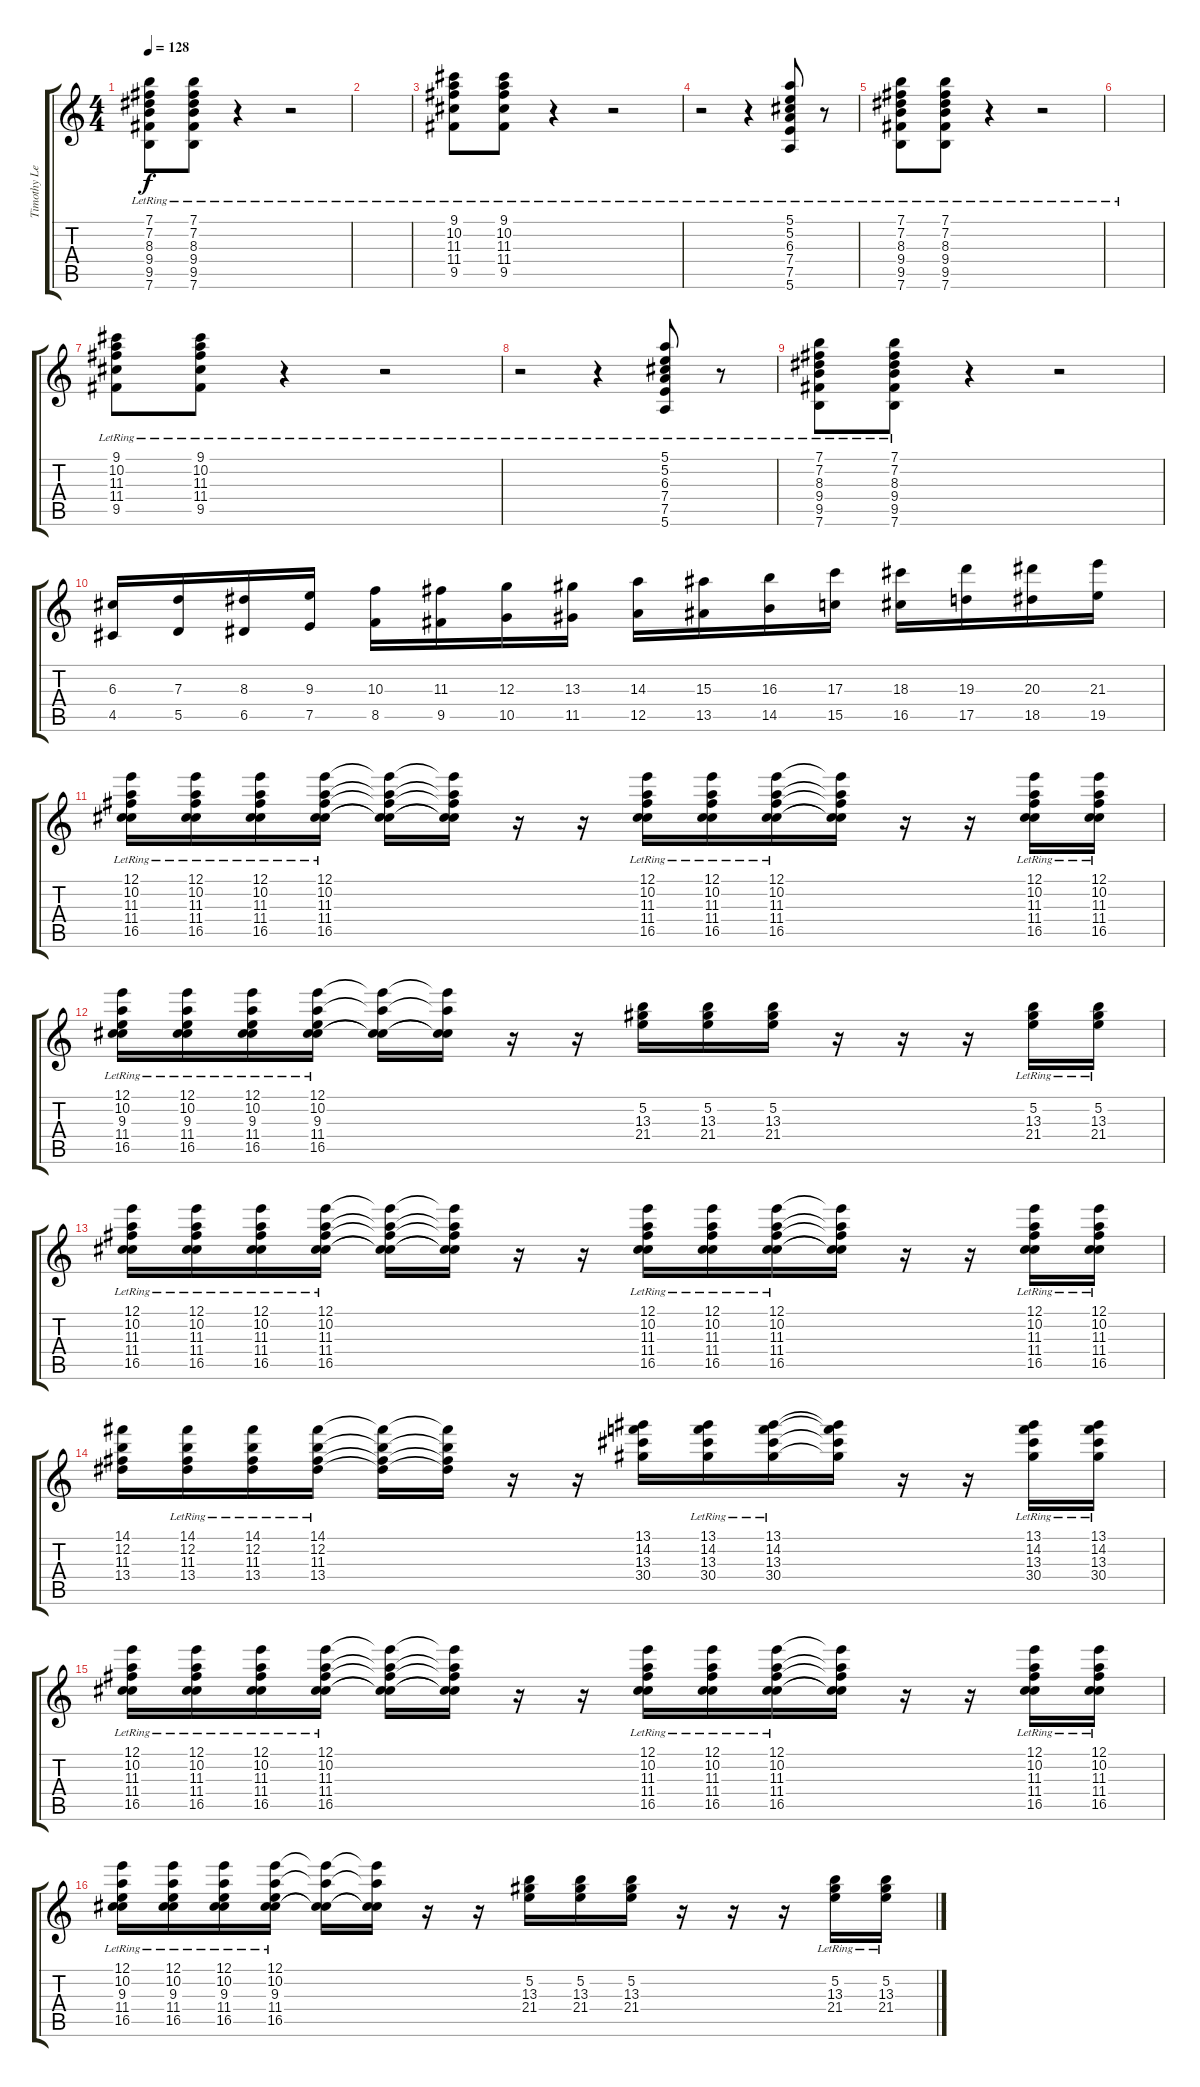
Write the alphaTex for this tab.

\track ("Timothy Lever" "Timothy Le") {instrument tremolostrings}
\staff {score tabs}
\tuning (E5 B4 G4 D4 A3 E3) {hide}
\ts (4 4)
\tempo 128
\clef g2
\ks c
(7.1 7.2 8.3 9.4{lr} 9.5 7.6).8{dy f} (7.1 7.2 8.3 9.4{lr} 9.5 7.6).8 r.4 r.2 |
|
(9.1 10.2 11.3 11.4{lr} 9.5).8{balance 8} (9.1 10.2 11.3 11.4{lr} 9.5).8 r.4 r.2 |
r.2 r.4 (5.1 5.2 6.3 7.4{lr} 7.5 5.6).8 r.8 |
(7.1 7.2 8.3 9.4{lr} 9.5 7.6).8 (7.1 7.2 8.3 9.4{lr} 9.5 7.6).8 r.4 r.2 |
|
(9.1 10.2 11.3 11.4{lr} 9.5).8{balance 8} (9.1 10.2 11.3 11.4{lr} 9.5).8 r.4 r.2 |
r.2 r.4 (5.1 5.2 6.3 7.4{lr} 7.5 5.6).8 r.8 |
(7.1 7.2 8.3 9.4{lr} 9.5 7.6).8 (7.1 7.2 8.3 9.4{lr} 9.5 7.6).8 r.4 r.2 |
(6.3 4.5).16 (7.3 5.5).16 (8.3 6.5).16 (9.3 7.5).16 (10.3 8.5).16 (11.3 9.5).16 (12.3 10.5).16 (13.3 11.5).16 (14.3 12.5).16 (15.3 13.5).16 (16.3 14.5).16 (17.3 15.5).16 (18.3 16.5).16 (19.3 17.5).16 (20.3 18.5).16 (21.3 19.5).16 |
(12.1{lr} 10.2 11.3{lr} 11.4 16.5{lr}).16 (12.1{lr} 10.2 11.3{lr} 11.4{lr} 16.5{lr}).16 (12.1{lr} 10.2 11.3{lr} 11.4{lr} 16.5{lr}).16 (12.1{lr} 10.2 11.3{lr} 11.4 16.5{lr}).16 (12.1{t} 10.2{t} 11.3{t} 11.4{t} 16.5{t}).16 (12.1{t} 10.2{t} 11.3{t} 11.4{t} 16.5{t}).16 r.16 r.16 (12.1{lr} 10.2{lr} 11.3{lr} 11.4{lr} 16.5{lr}).16 (12.1{lr} 10.2{lr} 11.3{lr} 11.4{lr} 16.5{lr}).16 (12.1{lr} 10.2{lr} 11.3{lr} 11.4{lr} 16.5{lr}).16 (12.1{t} 10.2{t} 11.3{t} 11.4{t} 16.5{t}).16 r.16 r.16 (12.1{lr} 10.2{lr} 11.3{lr} 11.4{lr} 16.5{lr}).16 (12.1{lr} 10.2{lr} 11.3{lr} 11.4{lr} 16.5{lr}).16 |
(12.1{lr} 10.2{lr} 9.3 11.4{lr} 16.5{lr}).16 (12.1{lr} 10.2{lr} 9.3 11.4{lr} 16.5{lr}).16 (12.1{lr} 10.2 9.3 11.4{lr} 16.5{lr}).16 (12.1{lr} 10.2{lr} 9.3 11.4{lr} 16.5{lr}).16 (12.1{t} 10.2{t} 11.4{t} 16.5{t}).16 (12.1{t} 10.2{t} 11.4{t} 16.5{t}).16 r.16 r.16 (5.2 13.3 21.4).16 (5.2 13.3 21.4).16 (5.2 13.3 21.4).16 r.16 r.16 r.16 (5.2{lr} 13.3{lr} 21.4{lr}).16 (5.2{lr} 13.3{lr} 21.4{lr}).16 |
(12.1{lr} 10.2 11.3{lr} 11.4 16.5{lr}).16 (12.1{lr} 10.2 11.3{lr} 11.4{lr} 16.5{lr}).16 (12.1{lr} 10.2 11.3{lr} 11.4{lr} 16.5{lr}).16 (12.1{lr} 10.2 11.3{lr} 11.4 16.5{lr}).16 (12.1{t} 10.2{t} 11.3{t} 11.4{t} 16.5{t}).16 (12.1{t} 10.2{t} 11.3{t} 11.4{t} 16.5{t}).16 r.16 r.16 (12.1{lr} 10.2{lr} 11.3{lr} 11.4{lr} 16.5{lr}).16 (12.1{lr} 10.2{lr} 11.3{lr} 11.4{lr} 16.5{lr}).16 (12.1{lr} 10.2{lr} 11.3{lr} 11.4{lr} 16.5{lr}).16 (12.1{t} 10.2{t} 11.3{t} 11.4{t} 16.5{t}).16 r.16 r.16 (12.1{lr} 10.2{lr} 11.3{lr} 11.4{lr} 16.5{lr}).16 (12.1{lr} 10.2{lr} 11.3{lr} 11.4{lr} 16.5{lr}).16 |
(14.1 12.2 11.3 13.4).16 (14.1{lr} 12.2 11.3{lr} 13.4{lr}).16 (14.1{lr} 12.2 11.3{lr} 13.4{lr}).16 (14.1{lr} 12.2 11.3{lr} 13.4).16 (14.1{t} 12.2{t} 11.3{t} 13.4{t}).16 (14.1{t} 12.2{t} 11.3{t} 13.4{t}).16 r.16 r.16 (13.1 14.2 13.3 30.4).16 (13.1{lr} 14.2{lr} 13.3{lr} 30.4{lr}).16 (13.1{lr} 14.2{lr} 13.3{lr} 30.4{lr}).16 (13.1{t} 14.2{t} 13.3{t} 30.4{t}).16 r.16 r.16 (13.1{lr} 14.2{lr} 13.3{lr} 30.4{lr}).16 (13.1{lr} 14.2{lr} 13.3{lr} 30.4{lr}).16 |
(12.1{lr} 10.2 11.3{lr} 11.4 16.5{lr}).16 (12.1{lr} 10.2 11.3{lr} 11.4{lr} 16.5{lr}).16 (12.1{lr} 10.2 11.3{lr} 11.4{lr} 16.5{lr}).16 (12.1{lr} 10.2 11.3{lr} 11.4 16.5{lr}).16 (12.1{t} 10.2{t} 11.3{t} 11.4{t} 16.5{t}).16 (12.1{t} 10.2{t} 11.3{t} 11.4{t} 16.5{t}).16 r.16 r.16 (12.1{lr} 10.2{lr} 11.3{lr} 11.4{lr} 16.5{lr}).16 (12.1{lr} 10.2{lr} 11.3{lr} 11.4{lr} 16.5{lr}).16 (12.1{lr} 10.2{lr} 11.3{lr} 11.4{lr} 16.5{lr}).16 (12.1{t} 10.2{t} 11.3{t} 11.4{t} 16.5{t}).16 r.16 r.16 (12.1{lr} 10.2{lr} 11.3{lr} 11.4{lr} 16.5{lr}).16 (12.1{lr} 10.2{lr} 11.3{lr} 11.4{lr} 16.5{lr}).16 |
(12.1{lr} 10.2{lr} 9.3 11.4{lr} 16.5{lr}).16 (12.1{lr} 10.2{lr} 9.3 11.4{lr} 16.5{lr}).16 (12.1{lr} 10.2 9.3 11.4{lr} 16.5{lr}).16 (12.1{lr} 10.2{lr} 9.3 11.4{lr} 16.5{lr}).16 (12.1{t} 10.2{t} 11.4{t} 16.5{t}).16 (12.1{t} 10.2{t} 11.4{t} 16.5{t}).16 r.16 r.16 (5.2 13.3 21.4).16 (5.2 13.3 21.4).16 (5.2 13.3 21.4).16 r.16 r.16 r.16 (5.2{lr} 13.3{lr} 21.4{lr}).16 (5.2{lr} 13.3{lr} 21.4{lr}).16
